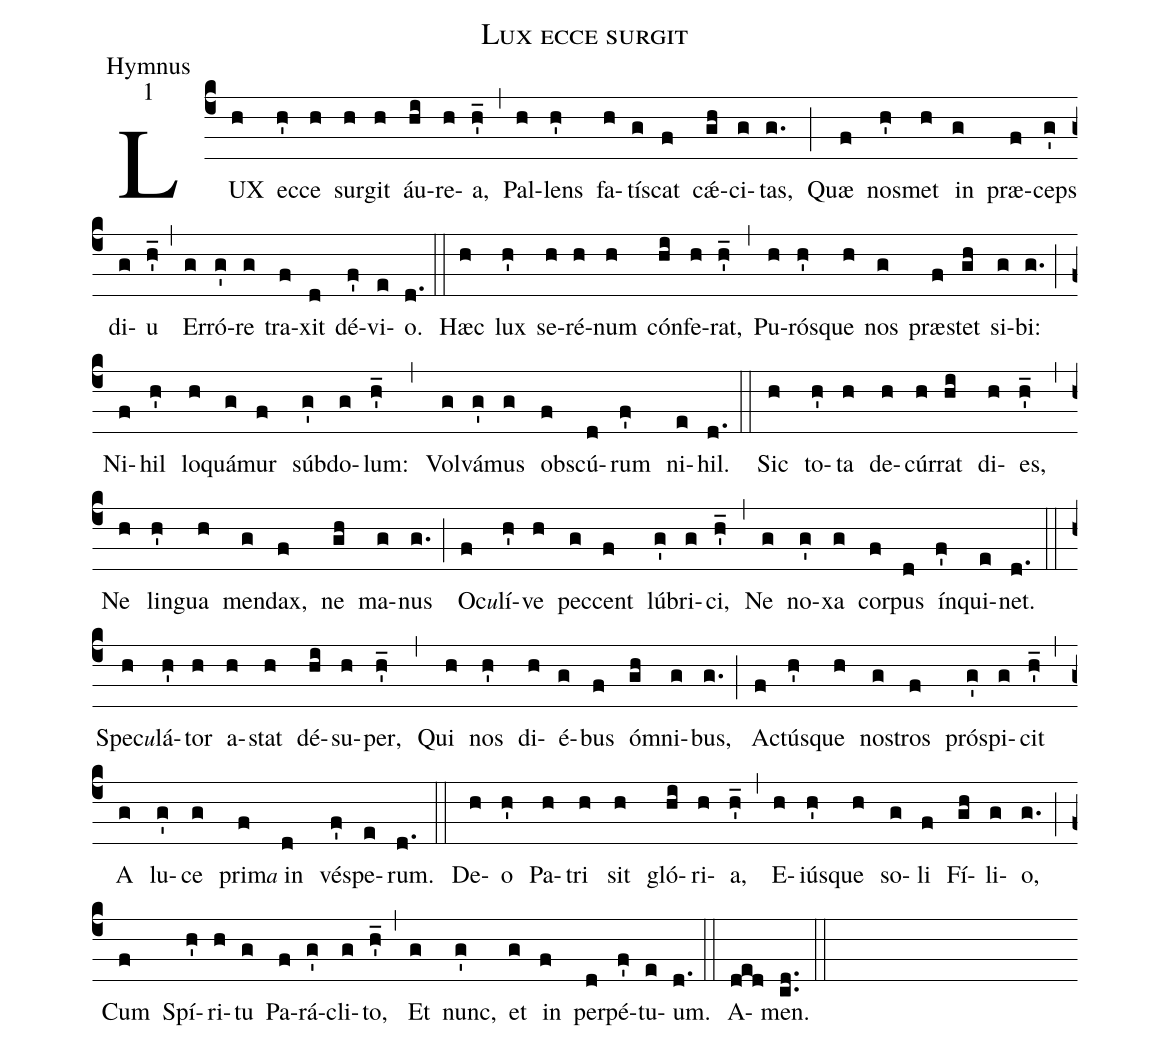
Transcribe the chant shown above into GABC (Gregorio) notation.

name:Lux ecce surgit;
office-part:Hymnus;
mode:1;
%%
(c4)
LUX(h) ec(h')ce(h) sur(h)git(h) áu(hi)re(h)a,(h'_) (,)
Pal(h)lens(h') fa(h)tí(g)scat(f) cǽ(gh)ci(g)tas,(g.) (;)
Quæ(f) nos(h')met(h) in(g) præ(f)ceps(g') di(g)u(h'_) (,)
Er(g)ró(g')re(g) tra(f)xit(d) dé(f')vi(e)o.(d.) (::)

Hæc(h) lux(h') se(h)ré(h)num(h) cón(hi)fe(h)rat,(h'_) (,)
Pu(h)rós(h')que(h) nos(g) præ(f)stet(gh) si(g)bi:(g.) (;)
Ni(f)hil(h') lo(h)quá(g)mur(f) súb(g')do(g)lum:(h'_) (,)
Vol(g)vá(g')mus(g) ob(f)scú(d)rum(f') ni(e)hil.(d.) (::)

Sic(h) to(h')ta(h) de(h)cúr(h)rat(hi) di(h)es,(h'_) (,)
Ne(h) lin(h')gua(h) men(g)dax,(f) ne(gh) ma(g)nus(g.) (;)
O(f)c<e>u</e>l{í}(h')ve(h) pec(g)cent(f) lú(g')bri(g)ci,(h'_) (,)
Ne(g) no(g')xa(g) cor(f)pus(d) ín(f')qui(e)net.(d.) (::)

Spe(h)c<e>u</e>l{á}(h')tor(h) a(h)stat(h) dé(hi)su(h)per,(h'_) (,)
Qui(h) nos(h') di(h)é(g)bus(f) óm(gh)ni(g)bus,(g.) (;)
A(f)ctús(h')que(h) no(g)stros(f) pró(g')spi(g)cit(h'_) (,)
A(g) lu(g')ce(g) pri(f)m<e>a</e> {i}n(d) vé(f')spe(e)rum.(d.) (::)

De(h)o(h') Pa(h)tri(h) sit(h) gló(hi)ri(h)a,(h'_) (,)
E(h)iús(h')que(h) so(g)li(f) Fí(gh)li(g)o,(g.) (;)
Cum(f) Spí(h')ri(h)tu(g) Pa(f)rá(g')cli(g)to,(h'_) (,)
Et(g) nunc,(g') et(g) in(f) per(d)pé(f')tu(e)um.(d.) (::)

A(ded)men.(cd..) (::)
